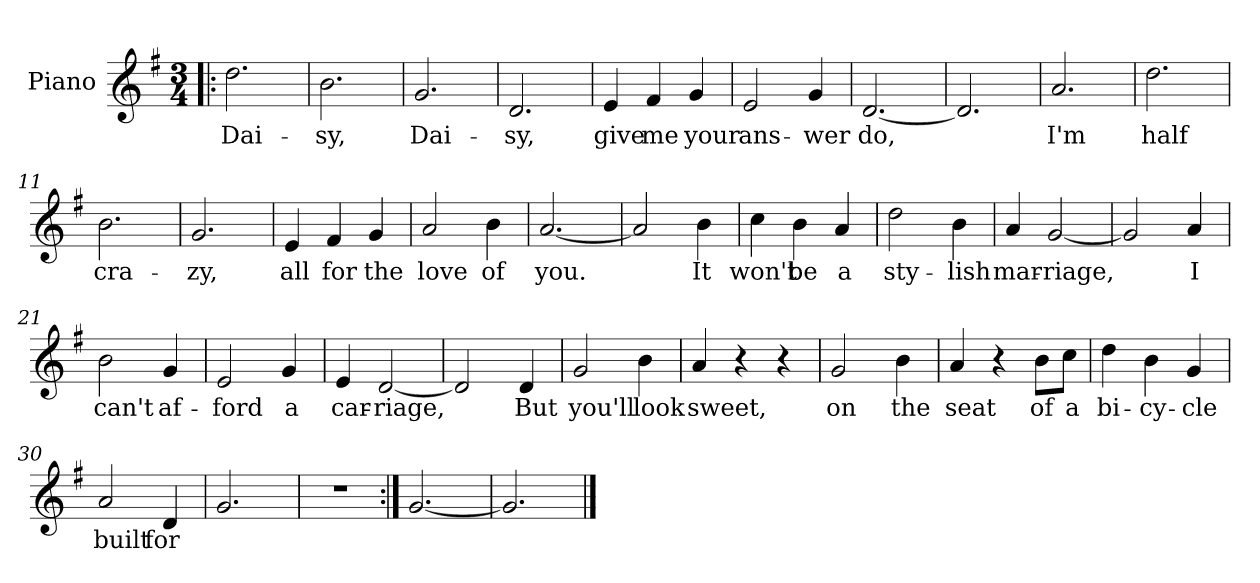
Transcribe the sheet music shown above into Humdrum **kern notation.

**kern	**text	**text	**text
*part1	*part1	*part1	*part1
*staff1	*staff1	*staff1	*staff1
*I"Piano	*	*	*
*I'Pno.	*	*	*
*clefG2	*	*	*
*k[f#]	*	*	*
*G:	*	*	*
*M3/4	*	*	*
=1!|:	=1!|:	=1!|:	=1!|:
2.dd\	Dai-	.	.
=2	=2	=2	=2
2.b\	-sy,	.	.
=3	=3	=3	=3
2.g/	Dai-	.	.
=4	=4	=4	=4
2.d/	-sy,	.	.
=5	=5	=5	=5
4e/	give	.	.
4f#/	me	.	.
4g/	your	.	.
=6	=6	=6	=6
2e/	ans-	.	.
4g/	-wer	.	.
!!LO:LB:g=z
=7	=7	=7	=7
[2.d/	do,	.	.
=8	=8	=8	=8
2.d/]	.	.	.
=9	=9	=9	=9
2.a/	I'm	.	.
=10	=10	=10	=10
2.dd\	half	.	.
=11	=11	=11	=11
2.b\	cra-	.	.
=12	=12	=12	=12
2.g/	-zy,	.	.
=13	=13	=13	=13
4e/	all	.	.
4f#/	for	.	.
4g/	the	.	.
!!LO:LB:g=z
=14	=14	=14	=14
2a/	love	.	.
4b\	of	.	.
=15	=15	=15	=15
[2.a/	you.	.	.
=16	=16	=16	=16
2a/]	.	.	.
4b\	It	.	.
=17	=17	=17	=17
4cc\	won't	.	.
4b\	be	.	.
4a/	a	.	.
=18	=18	=18	=18
2dd\	sty-	.	.
4b\	-lish	.	.
!!LO:LB:g=z
=19	=19	=19	=19
4a/	mar-	.	.
[2g/	-riage,	.	.
=20	=20	=20	=20
2g/]	.	.	.
4a/	I	.	.
=21	=21	=21	=21
2b\	can't	.	.
4g/	af-	.	.
=22	=22	=22	=22
2e/	-ford	.	.
4g/	a	.	.
=23	=23	=23	=23
4e/	car-	.	.
[2d/	-riage,	.	.
!!LO:LB:g=z
=24	=24	=24	=24
2d/]	.	.	.
4d/	But	.	.
=25	=25	=25	=25
2g/	you'll	.	.
4b\	look	.	.
=26	=26	=26	=26
4a/	sweet,	.	.
4r	.	.	.
4r	.	.	.
=27	=27	=27	=27
2g/	on	.	.
4b\	the	.	.
=28	=28	=28	=28
4a/	seat	.	.
4r	.	.	.
8b\L	of	.	.
8cc\J	a	.	.
!!LO:LB:g=z
=29	=29	=29	=29
4dd\	bi-	.	.
4b\	-cy-	.	.
4g/	-cle	.	.
=30	=30	=30	=30
2a/	built	.	.
4d/	for	.	.
=31	=31	=31	=31
2.g/	.	.	.
=32	=32	=32	=32
2.r	.	.	.
=33:|!	=33:|!	=33:|!	=33:|!
[2.g/	.	.	.
=34	=34	=34	=34
2.g/]	.	.	.
==	==	==	==
*-	*-	*-	*-
